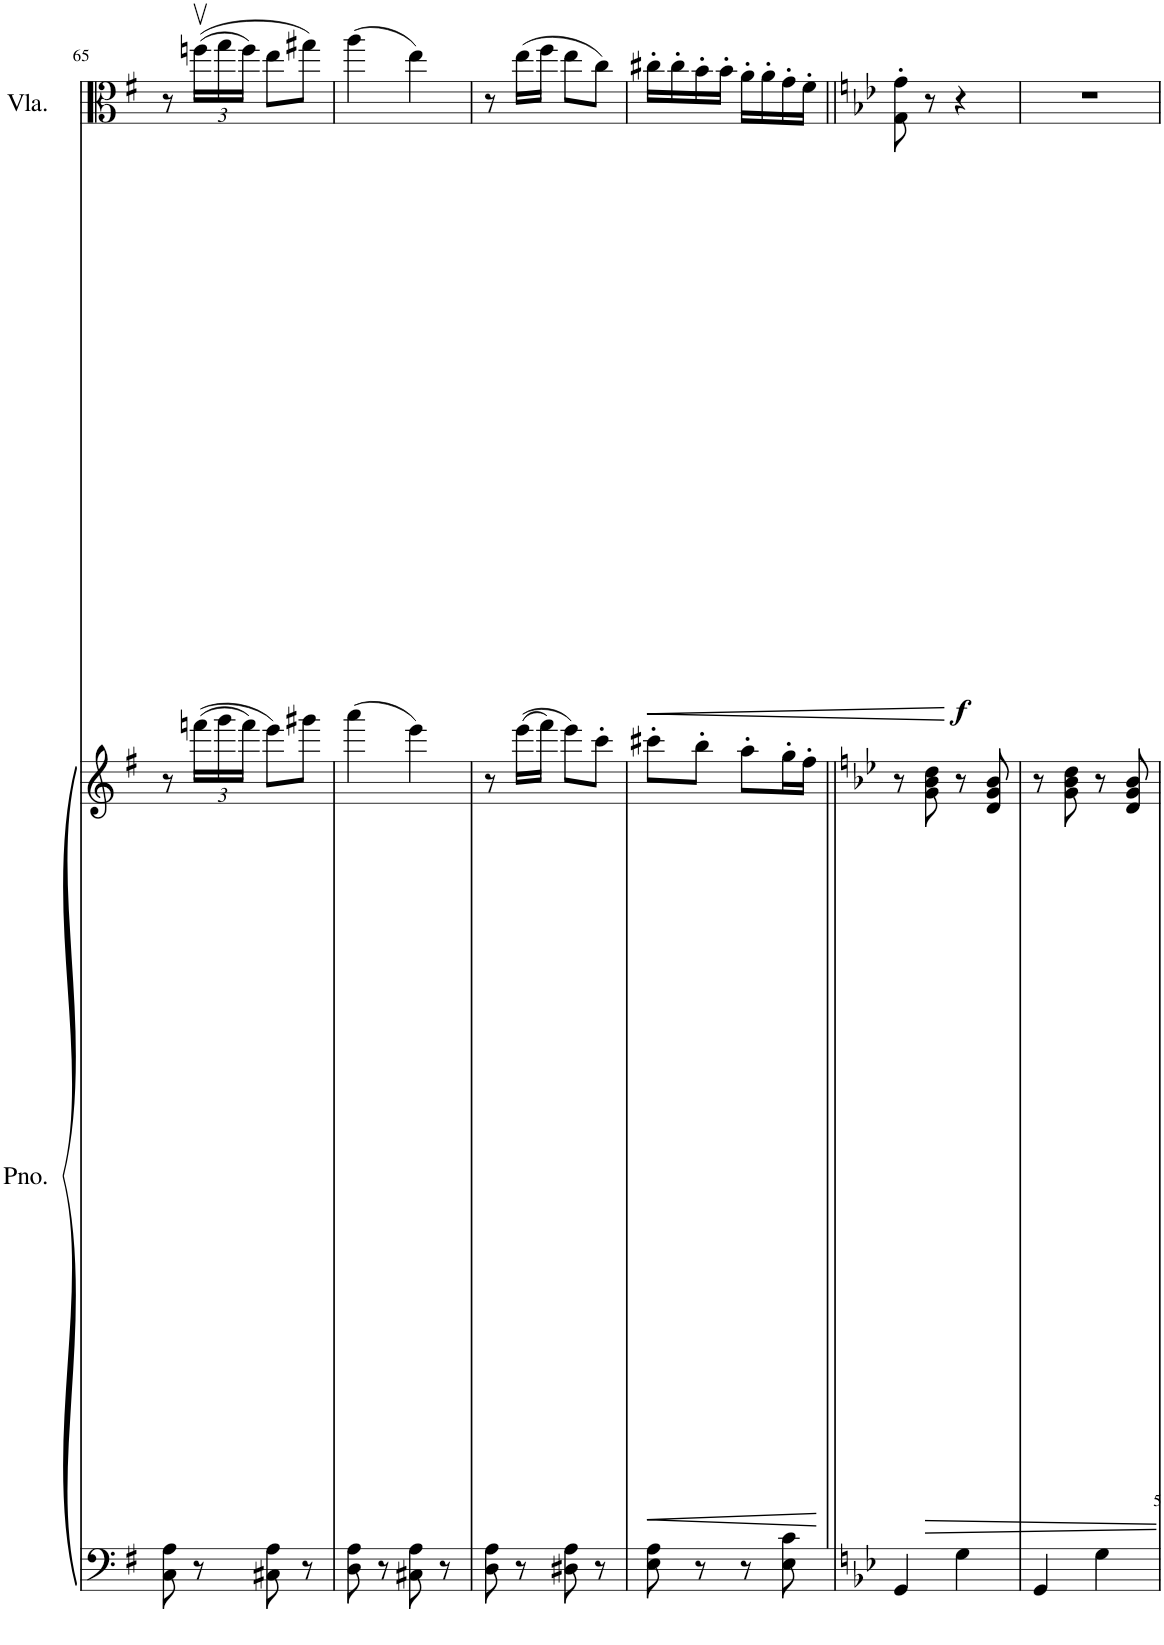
**kern	**kern	**dynam	**kern	**dynam
*part2	*part2	*part2	*part1	*part1
*staff3	*staff2	*staff2/3	*staff1	*staff1
*I"Piano	*	*	*I"Viola	*
*I'Pno.	*	*	*I'Vla.	*
!!LO:PB:g=z
*clefF4	*clefG2	*	*clefC3	*
*k[f#]	*k[f#]	*	*k[f#]	*
*M2/4	*M2/4	*	*M2/4	*
=65	=65	=65	=65	=65
8C\ 8A\	8r	.	8r	.
*	*Xbrackettup	*	*Xbrackettup	*
8r	((24fffn\LL	.	((24ffnv\LL	.
.	24ggg\	.	24gg\	.
.	24fff\JJ)	.	24ff\JJ)	.
8C#X\ 8A\	8eee\L)	.	8ee\L	.
8r	8ggg#X\J	.	8gg#X\J)	.
=66	=66	=66	=66	=66
8D\ 8A\	(4aaa\	.	(4aa\	.
8r	.	.	.	.
8C#X\ 8A\	4eee\)	.	4ee\)	.
8r	.	.	.	.
=67	=67	=67	=67	=67
8D\ 8A\	8r	.	8r	.
8r	((16eee\LL	.	(16ee\LL	.
.	16fff#\JJ)	.	16ff#\JJ	.
8D#X\ 8A\	8eee\L)	.	8ee\L	.
8r	8ccc'\J	.	8cc\J)	.
=68	=68	=68	=68	=68
!	!	!LO:HP:b	!	!LO:HP:b
8E\ 8A\	8ccc#X'\L	<	16cc#X'\LL	<
.	.	.	16cc#'\	.
8r	8bb'\J	.	16b'\	.
.	.	.	16b'\JJ	.
8r	8aa'\L	.	16a'\LL	.
.	.	.	16a'\	.
8E\ 8c\	16gg'\L	.	16g'\	.
.	16ff#'\JJ	.	16f#'\JJ	.
.	.	[	.	[
=69||	=69||	=69||	=69||	=69||
*k[b-e-]	*k[b-e-]	*	*k[b-e-]	*
!	!	!LO:DY:b=2	!	!LO:DY:b
4GG/	8r	ff	8G\' 8g\'	f
.	8g\ 8b-\ 8dd\	.	8r	.
4G\	8r	.	4r	.
.	8d/ 8g/ 8b-/	.	.	.
=70	=70	=70	=70	=70
4GG/	8r	.	2r	.
.	8g\ 8b-\ 8dd\	.	.	.
4G\	8r	.	.	.
.	8d/ 8g/ 8b-/	.	.	.
=	=	=	=	=
*-	*-	*-	*-	*-
